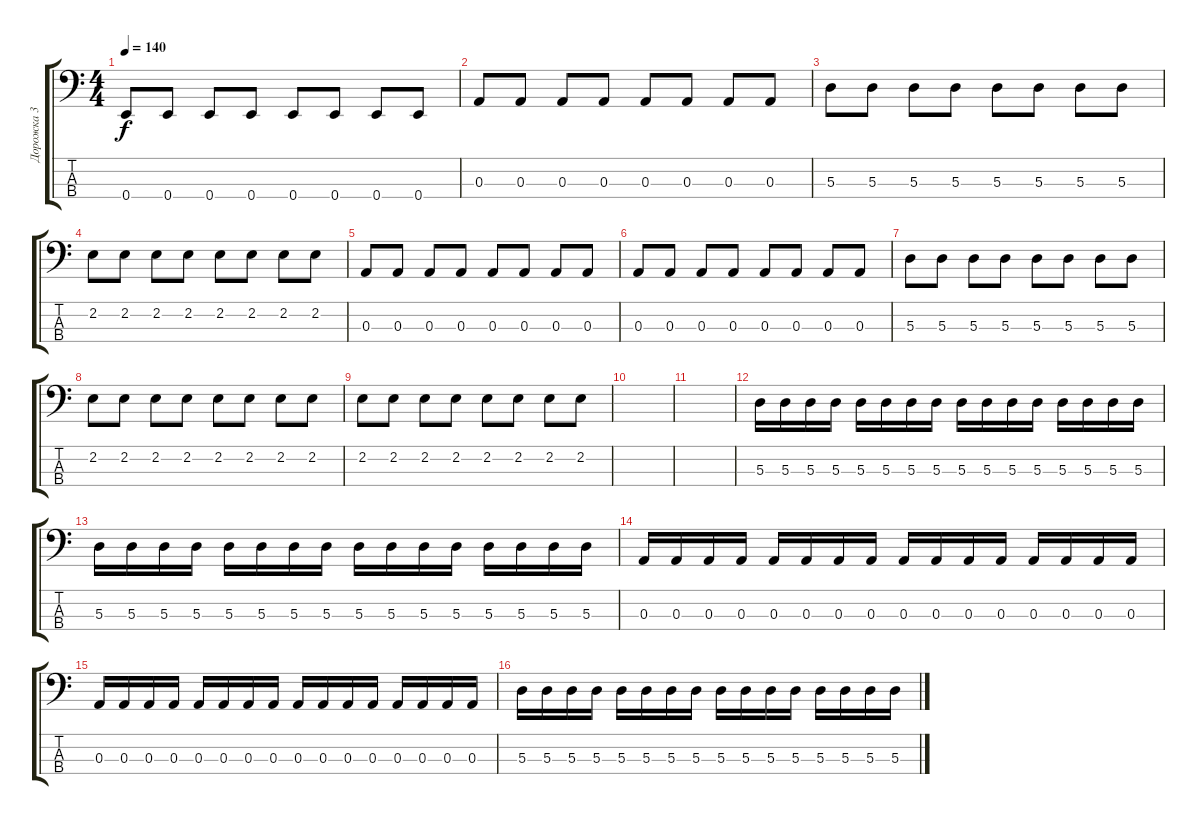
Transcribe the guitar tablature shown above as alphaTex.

\track ("Дорожка 3" "Дорожка 3") {instrument electricbassfinger}
\staff {score tabs}
\tuning (G2 D2 A1 E1) {hide}
\ts (4 4)
\tempo 140
\clef f4
\ks c
0.4.8{dy f} 0.4.8 0.4.8 0.4.8 0.4.8 0.4.8 0.4.8 0.4.8 |
0.3.8 0.3.8 0.3.8 0.3.8 0.3.8 0.3.8 0.3.8 0.3.8 |
5.3.8 5.3.8 5.3.8 5.3.8 5.3.8 5.3.8 5.3.8 5.3.8 |
2.2.8 2.2.8 2.2.8 2.2.8 2.2.8 2.2.8 2.2.8 2.2.8 |
0.3.8 0.3.8 0.3.8 0.3.8 0.3.8 0.3.8 0.3.8 0.3.8 |
0.3.8 0.3.8 0.3.8 0.3.8 0.3.8 0.3.8 0.3.8 0.3.8 |
5.3.8 5.3.8 5.3.8 5.3.8 5.3.8 5.3.8 5.3.8 5.3.8 |
2.2.8 2.2.8 2.2.8 2.2.8 2.2.8 2.2.8 2.2.8 2.2.8 |
2.2.8 2.2.8 2.2.8 2.2.8 2.2.8 2.2.8 2.2.8 2.2.8 |
|
|
5.3.16 5.3.16 5.3.16 5.3.16 5.3.16 5.3.16 5.3.16 5.3.16 5.3.16 5.3.16 5.3.16 5.3.16 5.3.16 5.3.16 5.3.16 5.3.16 |
5.3.16 5.3.16 5.3.16 5.3.16 5.3.16 5.3.16 5.3.16 5.3.16 5.3.16 5.3.16 5.3.16 5.3.16 5.3.16 5.3.16 5.3.16 5.3.16 |
0.3.16 0.3.16 0.3.16 0.3.16 0.3.16 0.3.16 0.3.16 0.3.16 0.3.16 0.3.16 0.3.16 0.3.16 0.3.16 0.3.16 0.3.16 0.3.16 |
0.3.16 0.3.16 0.3.16 0.3.16 0.3.16 0.3.16 0.3.16 0.3.16 0.3.16 0.3.16 0.3.16 0.3.16 0.3.16 0.3.16 0.3.16 0.3.16 |
5.3.16 5.3.16 5.3.16 5.3.16 5.3.16 5.3.16 5.3.16 5.3.16 5.3.16 5.3.16 5.3.16 5.3.16 5.3.16 5.3.16 5.3.16 5.3.16
